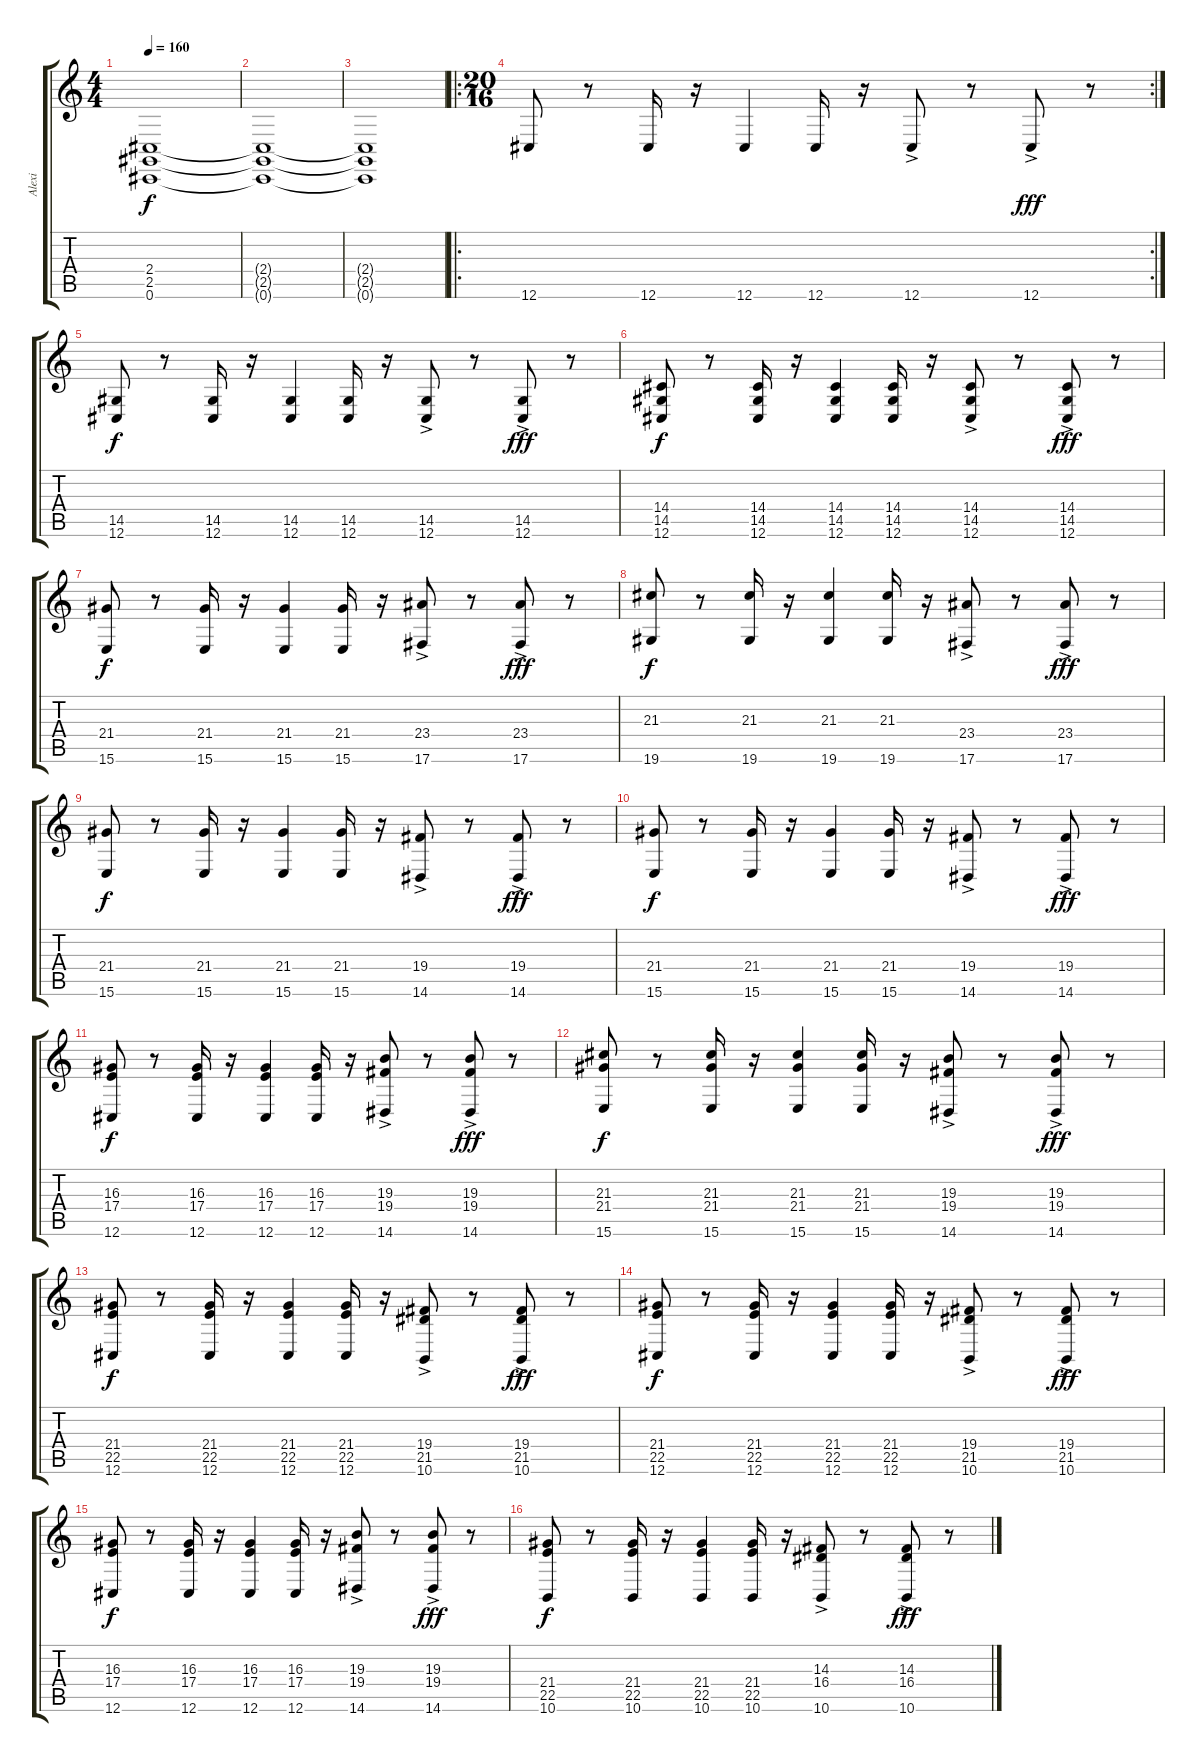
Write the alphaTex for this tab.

\track ("Alexi" "Alexi") {instrument harpsichord}
\staff {score tabs}
\tuning (Db4 Ab3 E3 B2 Gb2 Db2) {hide}
\ts (4 4)
\tempo 160
\clef g2
\ks c
(2.4 2.5 0.6).1{dy f instrument harpsichord} |
(2.4{t} 2.5{t} 0.6{t}).1 |
(2.4{t} 2.5{t} 0.6{t}).1 |
\ro
\rc 2
\ts (20 16)
12.6.8 r.8 12.6.16 r.16 12.6.4 12.6.16 r.16 12.6{ac}.8 r.8 12.6{ac}.8{dy fff} r.8 |
(14.5 12.6).8{dy f} r.8 (14.5 12.6).16 r.16 (14.5 12.6).4 (14.5 12.6).16 r.16 (14.5 12.6{ac}).8 r.8 (14.5 12.6{ac}).8{dy fff} r.8 |
(14.4 14.5 12.6).8{dy f} r.8 (14.4 14.5 12.6).16 r.16 (14.4 14.5 12.6).4 (14.4 14.5 12.6).16 r.16 (14.4 14.5 12.6{ac}).8 r.8 (14.4 14.5 12.6{ac}).8{dy fff} r.8 |
(21.4 15.6).8{dy f} r.8 (21.4 15.6).16 r.16 (21.4 15.6).4 (21.4 15.6).16 r.16 (23.4 17.6{ac}).8 r.8 (23.4 17.6{ac}).8{dy fff} r.8 |
(21.3 19.6).8{dy f} r.8 (21.3 19.6).16 r.16 (21.3 19.6).4 (21.3 19.6).16 r.16 (23.4 17.6{ac}).8 r.8 (23.4 17.6{ac}).8{dy fff} r.8 |
(21.4 15.6).8{dy f} r.8 (21.4 15.6).16 r.16 (21.4 15.6).4 (21.4 15.6).16 r.16 (19.4 14.6{ac}).8 r.8 (19.4 14.6{ac}).8{dy fff} r.8 |
(21.4 15.6).8{dy f} r.8 (21.4 15.6).16 r.16 (21.4 15.6).4 (21.4 15.6).16 r.16 (19.4 14.6{ac}).8 r.8 (19.4 14.6{ac}).8{dy fff} r.8 |
(16.3 17.4 12.6).8{dy f} r.8 (16.3 17.4 12.6).16 r.16 (16.3 17.4 12.6).4 (16.3 17.4 12.6).16 r.16 (19.3 19.4 14.6{ac}).8 r.8 (19.3 19.4 14.6{ac}).8{dy fff} r.8 |
(21.3 21.4 15.6).8{dy f} r.8 (21.3 21.4 15.6).16 r.16 (21.3 21.4 15.6).4 (21.3 21.4 15.6).16 r.16 (19.3 19.4 14.6{ac}).8 r.8 (19.3 19.4 14.6{ac}).8{dy fff} r.8 |
(21.4 22.5 12.6).8{dy f} r.8 (21.4 22.5 12.6).16 r.16 (21.4 22.5 12.6).4 (21.4 22.5 12.6).16 r.16 (19.4 21.5 10.6{ac}).8 r.8 (19.4 21.5 10.6{ac}).8{dy fff} r.8 |
(21.4 22.5 12.6).8{dy f} r.8 (21.4 22.5 12.6).16 r.16 (21.4 22.5 12.6).4 (21.4 22.5 12.6).16 r.16 (19.4 21.5 10.6{ac}).8 r.8 (19.4 21.5 10.6{ac}).8{dy fff} r.8 |
(16.3 17.4 12.6).8{dy f} r.8 (16.3 17.4 12.6).16 r.16 (16.3 17.4 12.6).4 (16.3 17.4 12.6).16 r.16 (19.3 19.4 14.6{ac}).8 r.8 (19.3 19.4 14.6{ac}).8{dy fff} r.8 |
(21.4 22.5 10.6).8{dy f} r.8 (21.4 22.5 10.6).16 r.16 (21.4 22.5 10.6).4 (21.4 22.5 10.6).16 r.16 (14.3 16.4 10.6{ac}).8 r.8 (14.3 16.4 10.6{ac}).8{dy fff} r.8
